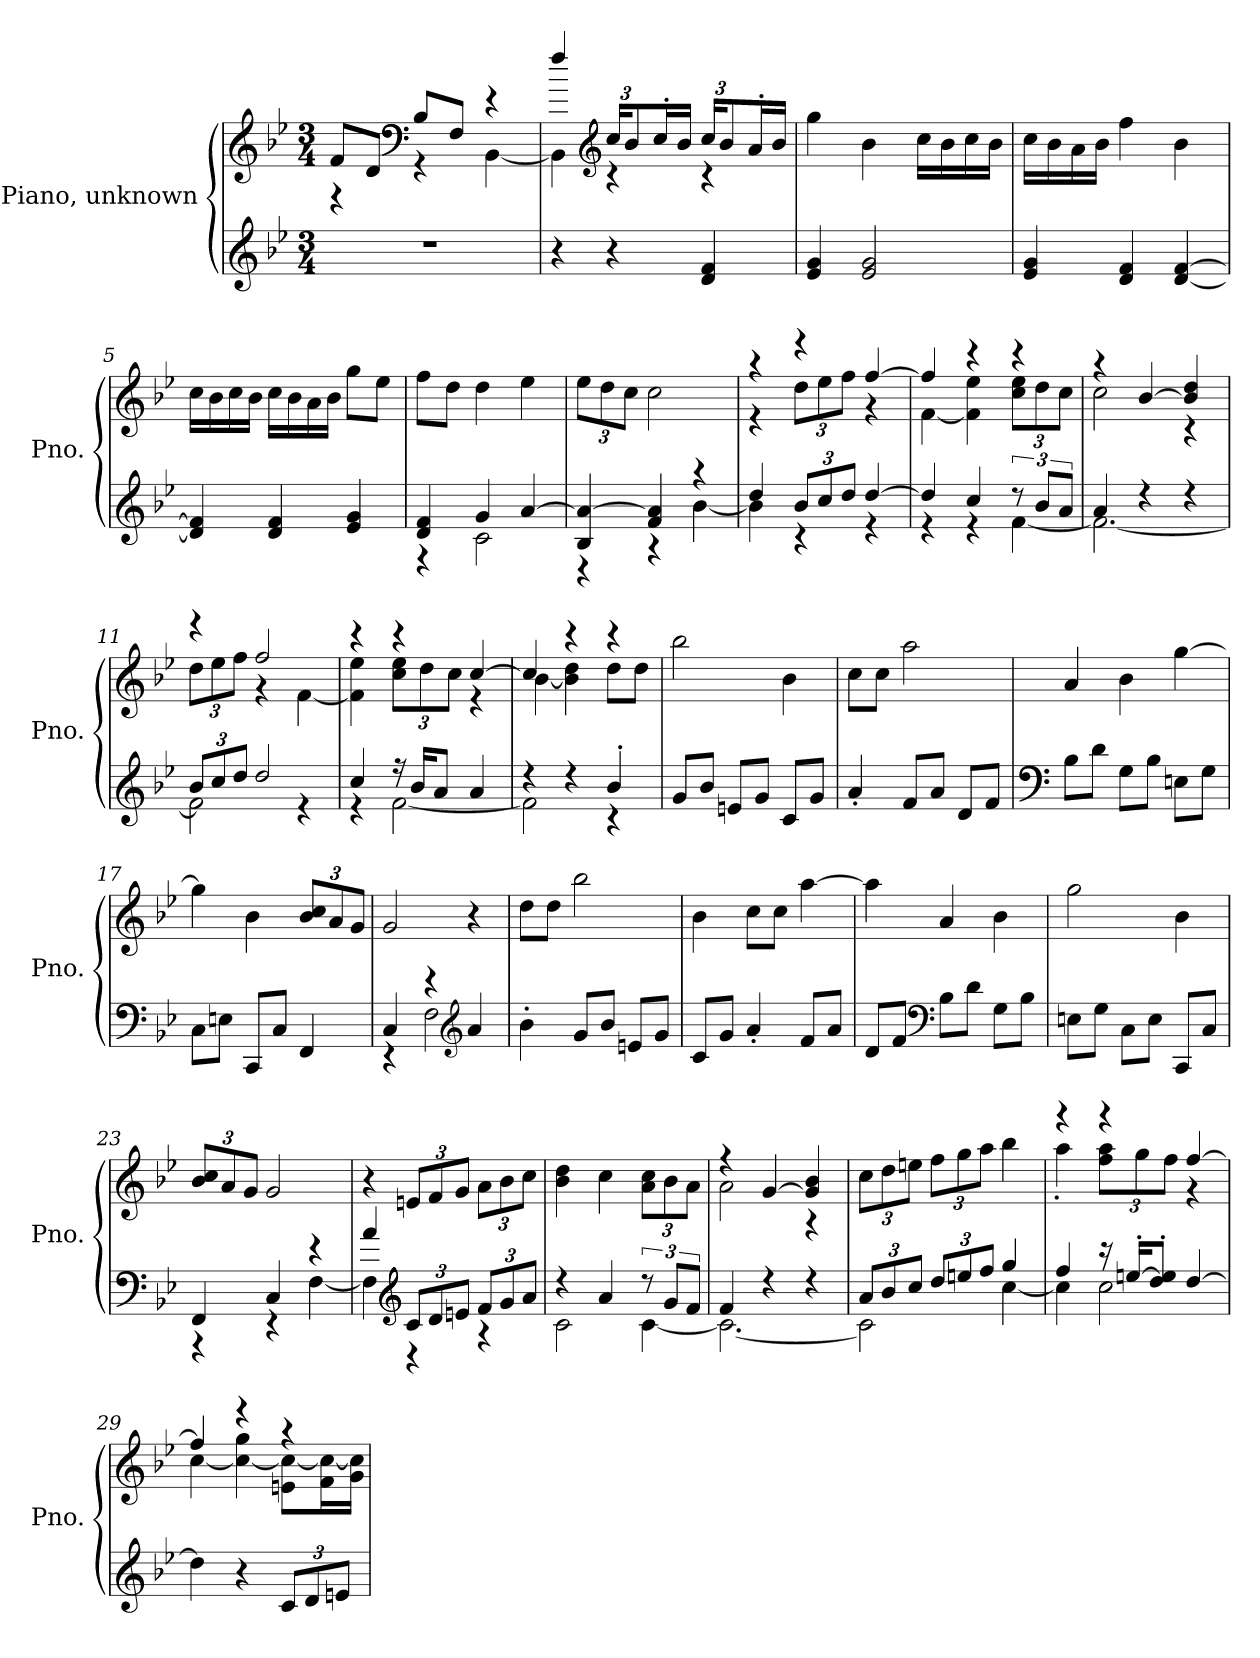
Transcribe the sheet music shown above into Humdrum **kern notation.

**kern	**kern
*part1	*part1
*staff2	*staff1
*I"Piano, unknown	*
*I'Pno.	*
*clefG2	*clefG2
*k[b-e-]	*k[b-e-]
*M3/4	*M3/4
*MM190	*MM190
=1	=1
*	*^
2.r	8f/L	4r
.	8d/J	.
*	*clefF4	*
.	8B-/L	4r
.	8F/J	.
.	4r	[4BB-\
=2	=2	=2
4r	4ff/	4BB-\]
*	*clefG2	*
*	*Xbrackettup	*
4r	24cc/KL	4r
.	12b-/	.
.	16cc'/L	.
.	16b-/JJ	.
4d/ 4f/	24cc/KL	4r
.	12b-/	.
.	16a'/L	.
.	16b-/JJ	.
*	*v	*v
=3	=3
4e-/ 4g/	4gg\
2e-/ 2g/	4b-\
.	16cc\LL
.	16b-\
.	16cc\
.	16b-\JJ
=4	=4
4e-/ 4g/	16cc\LL
.	16b-\
.	16a\
.	16b-\JJ
4d/ 4f/	4ff\
[4d/ [4f/	4b-\
=5	=5
4d/] 4f/]	16cc\LL
.	16b-\
.	16cc\
.	16b-\JJ
4d/ 4f/	16cc\LL
.	16b-\
.	16a\
.	16b-\JJ
4e-/ 4g/	8gg\L
.	8ee-\J
!!LO:LB:g=z
=6	=6
*^	*
4d/ 4f/	4r	8ff\L
.	.	8dd\J
4g/	2c\	4dd\
[4a/	.	4ee-\
=7	=7	=7
4B-/ 4a/_	4r	12ee-\L
.	.	12dd\
.	.	12cc\J
4f/ 4a/]	4r	2cc\
4r	[4b-\	.
=8	=8	=8
*	*	*^
4dd/	4b-\]	4r	4r
*Xbrackettup	*	*	*
12b-/L	4r	4r	12dd\L
12cc/	.	.	12ee-\
12dd/J	.	.	12ff\J
[4dd/	4r	[4ff/	4r
=9	=9	=9	=9
4dd/]	4r	4ff/]	[4f\
4cc/	4r	4r	4f\] 4ee-\
*brackettup	*	*	*
12r	[4f\	4r	12cc\ 12ee-\L
12b-/L	.	.	12dd\
12a/J	.	.	12cc\J
=10	=10	=10	=10
4a/	2.f\_	4r	2cc\
4r	.	[4b-/	.
4r	.	4b-/] 4dd/	4r
=11	=11	=11	=11
*Xbrackettup	*	*	*
12b-/L	2f\]	4r	12dd\L
12cc/	.	.	12ee-\
12dd/J	.	.	12ff\J
2dd/	.	2ff/	4r
.	4r	.	[4f\
=12	=12	=12	=12
4cc/	4r	4r	4f\] 4ee-\
16r	[2f\	4r	12cc\ 12ee-\L
16b-/KL	.	.	.
.	.	.	12dd\
8a/J	.	.	.
.	.	.	12cc\J
4a/	.	[4cc/	4r
!!LO:LB:g=z	!!
=13	=13	=13	=13
4r	2f\]	4cc/]	[4b-\
4r	.	4r	4b-\] 4dd\
4b-'/	4r	4r	8dd\L
.	.	.	8dd\J
*v	*v	*	*
*	*v	*v
=14	=14
8g/L	2bb-\
8b-/J	.
8en/L	.
8g/J	.
8c/L	4b-\
8g/J	.
=15	=15
4a'/	8cc\L
.	8cc\J
8f/L	2aa\
8a/J	.
8d/L	.
8f/J	.
=16	=16
*clefF4	*
8B-\L	4a/
8d\J	.
8G\L	4b-\
8B-\J	.
8En\L	[4gg\
8G\J	.
=17	=17
8C\L	4gg\]
8En\J	.
8CC/L	4b-\
8C/J	.
4FF/	12b-/ 12cc/L
.	12a/
.	12g/J
=18	=18
*^	*
4C/	4r	2g/
4r	2F\	.
*clefG2	*	*
4a/	.	4r
*v	*v	*
!!LO:LB:g=z
=19	=19
4b-'\	8dd\L
.	8dd\J
8g/L	2bb-\
8b-/J	.
8en/L	.
8g/J	.
=20	=20
8c/L	4b-\
8g/J	.
4a'/	8cc\L
.	8cc\J
8f/L	[4aa\
8a/J	.
=21	=21
8d/L	4aa\]
8f/J	.
*clefF4	*
8B-\L	4a/
8d\J	.
8G\L	4b-\
8B-\J	.
=22	=22
8En\L	2gg\
8G\J	.
8C\L	.
8E\J	.
8CC/L	4b-\
8C/J	.
=23	=23
*^	*
4FF/	4r	12b-/ 12cc/L
.	.	12a/
.	.	12g/J
4C/	4r	2g/
4r	[4F\	.
!!LO:LB:g=z
=24	=24	=24
4a/	4F\]	4r
*clefG2	*	*
12c/L	4r	12en/L
12d/	.	12f/
12en/J	.	12g/J
12f/L	4r	12a\L
12g/	.	12b-\
12a/J	.	12cc\J
=25	=25	=25
4r	2c\	4b-\ 4dd\
4a/	.	4cc\
*brackettup	*	*
12r	[4c\	12a\ 12cc\L
12g/L	.	12b-\
12f/J	.	12a\J
=26	=26	=26
*	*	*^
4f/	2.c\_	4r	2a\
4r	.	[4g/	.
4r	.	4g/] 4b-/	4r
*	*	*v	*v
=27	=27	=27
*Xbrackettup	*	*
12a/L	2c\]	12cc\L
12b-/	.	12dd\
12cc/J	.	12een\J
12dd/L	.	12ff\L
12een/	.	12gg\
12ff/J	.	12aa\J
4gg/	[4cc\	4bb-\
=28	=28	=28
*	*	*^
4ff/	4cc\]	4r	4aa'\
16r	2cc\	4r	12ff\ 12aa\L
[16een'/KL	.	.	.
.	.	.	12gg\
8dd/' 8ee/]'J	.	.	.
.	.	.	12ff\J
[4dd/	.	[4ff/	4r
*v	*v	*	*
!!LO:LB:g=z	!!
=29	=29	=29
4dd\]	4ff/]	[4cc\
4r	4r	4cc\_ 4gg\
12c/L	4r	8en\ 8cc\_L
12d/	.	.
.	.	16f\ 16cc\_L
12en/J	.	.
.	.	16g\ 16cc\]JJ
*	*v	*v
=	=
*-	*-
